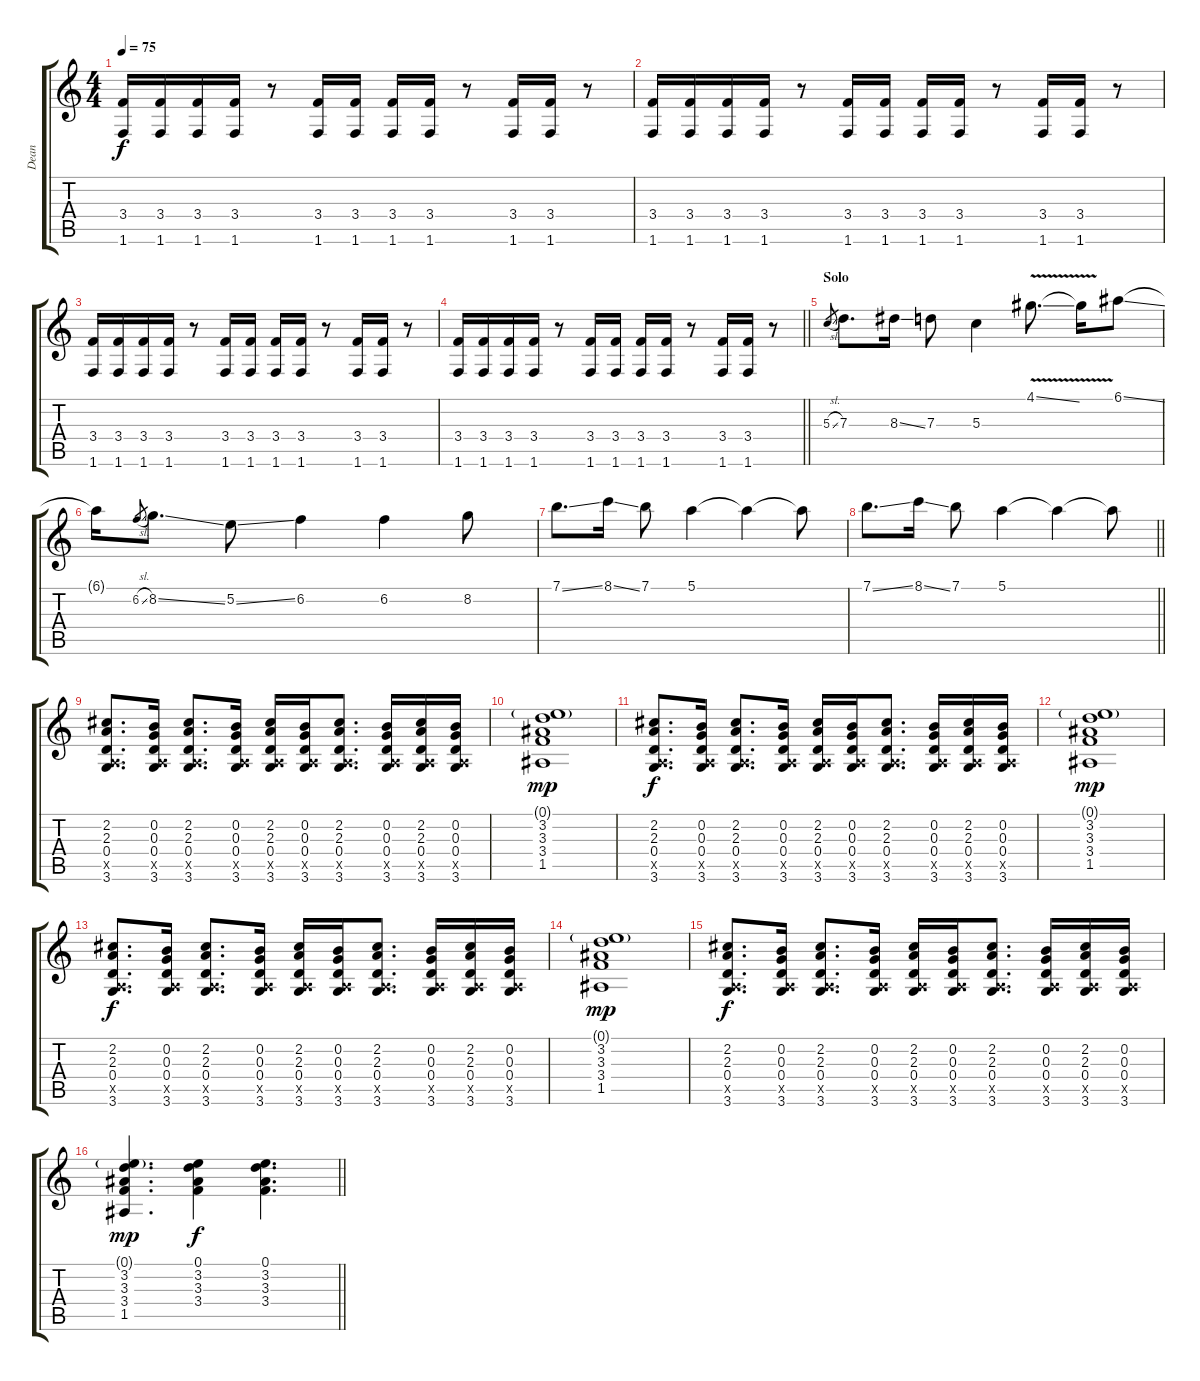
\track ("Dean" "Dean") {instrument distortionguitar}
\staff {score tabs}
\tuning (E4 B3 G3 D3 A2 E2) {hide}
\ts (4 4)
\tempo 75
\clef g2
\ks c
(3.4 1.6).16{dy f} (3.4 1.6).16 (3.4 1.6).16 (3.4 1.6).16 r.8 (3.4 1.6).16 (3.4 1.6).16 (3.4 1.6).16 (3.4 1.6).16 r.8 (3.4 1.6).16 (3.4 1.6).16 r.8 |
(3.4 1.6).16 (3.4 1.6).16 (3.4 1.6).16 (3.4 1.6).16 r.8 (3.4 1.6).16 (3.4 1.6).16 (3.4 1.6).16 (3.4 1.6).16 r.8 (3.4 1.6).16 (3.4 1.6).16 r.8 |
(3.4 1.6).16 (3.4 1.6).16 (3.4 1.6).16 (3.4 1.6).16 r.8 (3.4 1.6).16 (3.4 1.6).16 (3.4 1.6).16 (3.4 1.6).16 r.8 (3.4 1.6).16 (3.4 1.6).16 r.8 |
\barLineRight lightlight
(3.4 1.6).16 (3.4 1.6).16 (3.4 1.6).16 (3.4 1.6).16 r.8 (3.4 1.6).16 (3.4 1.6).16 (3.4 1.6).16 (3.4 1.6).16 r.8 (3.4 1.6).16 (3.4 1.6).16 r.8 |
\section ("" "Solo")
5.3{sl}.8{gr} 7.3.8{d volume 13 instrument overdrivenguitar} 8.3{ss}.16 7.3.8 5.3.4 4.1{v ss}.8{d} 4.1{t}.16 6.1{ss}.8 |
6.1{t}.16 6.2{sl}.8{gr} 8.2{ss}.8{d} 5.2{ss}.8 6.2.4 6.2.4 8.2.8 |
7.1{ss}.8{d} 8.1{ss}.16 7.1.8 5.1.4 5.1{t}.4 5.1{t}.8 |
\barLineRight lightlight
7.1{ss}.8{d balance 12} 8.1{ss}.16 7.1.8 5.1.4 5.1{t}.4 5.1{t}.8 |
\section ("" "")
(2.2 2.3 0.4 0.5{x} 3.6).8{d volume 8 balance 4 instrument distortionguitar} (0.2 0.3 0.4 0.5{x} 3.6).16 (2.2 2.3 0.4 0.5{x} 3.6).8{d} (0.2 0.3 0.4 0.5{x} 3.6).16 (2.2 2.3 0.4 0.5{x} 3.6).16 (0.2 0.3 0.4 0.5{x} 3.6).16 (2.2 2.3 0.4 0.5{x} 3.6).8{d} (0.2 0.3 0.4 0.5{x} 3.6).16 (2.2 2.3 0.4 0.5{x} 3.6).16 (0.2 0.3 0.4 0.5{x} 3.6).16 |
(0.1{g} 3.2 3.3 3.4 1.5).1{dy mp} |
(2.2 2.3 0.4 0.5{x} 3.6).8{d dy f} (0.2 0.3 0.4 0.5{x} 3.6).16 (2.2 2.3 0.4 0.5{x} 3.6).8{d} (0.2 0.3 0.4 0.5{x} 3.6).16 (2.2 2.3 0.4 0.5{x} 3.6).16 (0.2 0.3 0.4 0.5{x} 3.6).16 (2.2 2.3 0.4 0.5{x} 3.6).8{d} (0.2 0.3 0.4 0.5{x} 3.6).16 (2.2 2.3 0.4 0.5{x} 3.6).16 (0.2 0.3 0.4 0.5{x} 3.6).16 |
(0.1{g} 3.2 3.3 3.4 1.5).1{dy mp} |
(2.2 2.3 0.4 0.5{x} 3.6).8{d dy f} (0.2 0.3 0.4 0.5{x} 3.6).16 (2.2 2.3 0.4 0.5{x} 3.6).8{d} (0.2 0.3 0.4 0.5{x} 3.6).16 (2.2 2.3 0.4 0.5{x} 3.6).16 (0.2 0.3 0.4 0.5{x} 3.6).16 (2.2 2.3 0.4 0.5{x} 3.6).8{d} (0.2 0.3 0.4 0.5{x} 3.6).16 (2.2 2.3 0.4 0.5{x} 3.6).16 (0.2 0.3 0.4 0.5{x} 3.6).16 |
(0.1{g} 3.2 3.3 3.4 1.5).1{dy mp} |
(2.2 2.3 0.4 0.5{x} 3.6).8{d dy f} (0.2 0.3 0.4 0.5{x} 3.6).16 (2.2 2.3 0.4 0.5{x} 3.6).8{d} (0.2 0.3 0.4 0.5{x} 3.6).16 (2.2 2.3 0.4 0.5{x} 3.6).16 (0.2 0.3 0.4 0.5{x} 3.6).16 (2.2 2.3 0.4 0.5{x} 3.6).8{d} (0.2 0.3 0.4 0.5{x} 3.6).16 (2.2 2.3 0.4 0.5{x} 3.6).16 (0.2 0.3 0.4 0.5{x} 3.6).16 |
\barLineRight lightlight
(0.1{g} 3.2 3.3 3.4 1.5).4{d dy mp} (0.1 3.2 3.3 3.4).4{dy f} (0.1 3.2 3.3 3.4).4{d}
